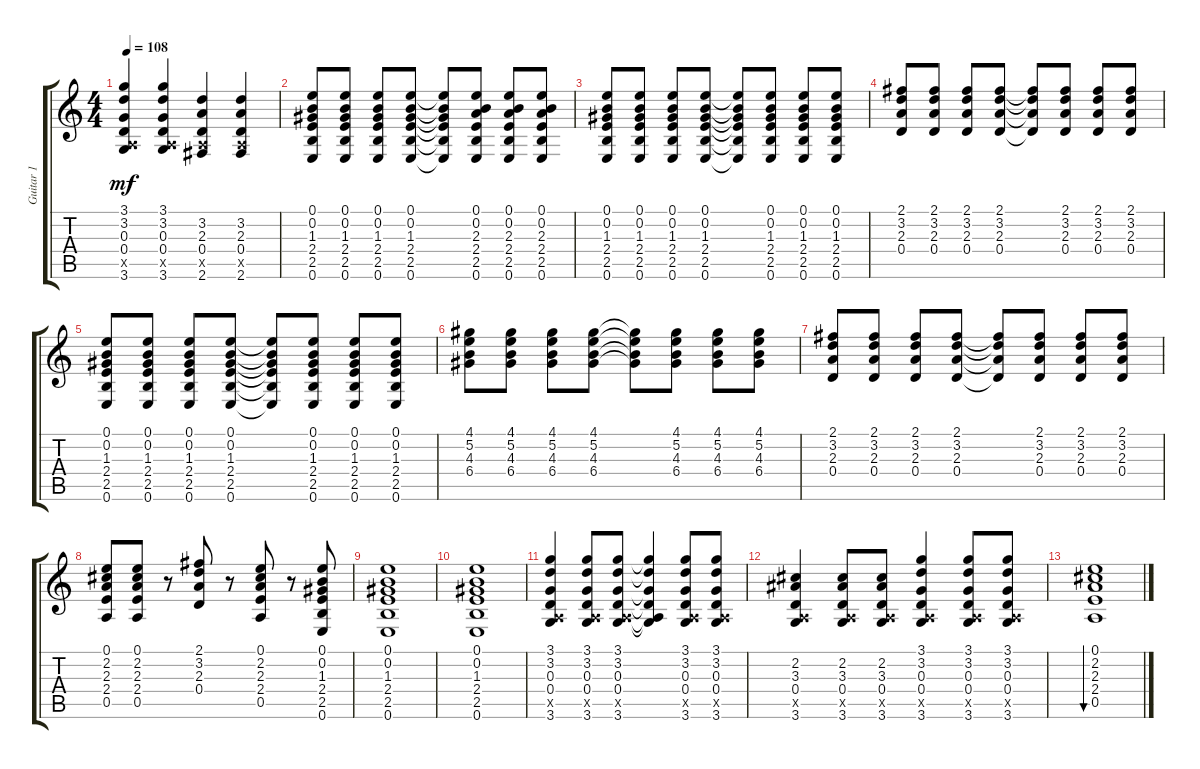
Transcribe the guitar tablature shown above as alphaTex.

\track ("Guitar 1" "Guitar 1") {instrument acousticguitarsteel}
\staff {score tabs}
\tuning (E4 B3 G3 D3 A2 E2) {hide}
\ts (4 4)
\tempo 108
\clef g2
\ks c
(3.1 3.2 0.3 0.4 0.5{x} 3.6).4{dy mf} (3.1 3.2 0.3 0.4 0.5{x} 3.6).4 (3.2 2.3 0.4 0.5{x} 2.6).4 (3.2 2.3 0.4 0.5{x} 2.6).4 |
(0.1 0.2 1.3 2.4 2.5 0.6).8 (0.1 0.2 1.3 2.4 2.5 0.6).8 (0.1 0.2 1.3 2.4 2.5 0.6).8 (0.1 0.2 1.3 2.4 2.5 0.6).8 (0.1{t} 0.2{t} 1.3{t} 2.4{t} 2.5{t} 0.6{t}).8 (0.1 0.2 2.3 2.4 2.5 0.6).8 (0.1 0.2 2.3 2.4 2.5 0.6).8 (0.1 0.2 2.3 2.4 2.5 0.6).8 |
(0.1 0.2 1.3 2.4 2.5 0.6).8 (0.1 0.2 1.3 2.4 2.5 0.6).8 (0.1 0.2 1.3 2.4 2.5 0.6).8 (0.1 0.2 1.3 2.4 2.5 0.6).8 (0.1{t} 0.2{t} 1.3{t} 2.4{t} 2.5{t} 0.6{t}).8 (0.1 0.2 1.3 2.4 2.5 0.6).8 (0.1 0.2 1.3 2.4 2.5 0.6).8 (0.1 0.2 1.3 2.4 2.5 0.6).8 |
(2.1 3.2 2.3 0.4).8 (2.1 3.2 2.3 0.4).8 (2.1 3.2 2.3 0.4).8 (2.1 3.2 2.3 0.4).8 (2.1{t} 3.2{t} 2.3{t} 0.4{t}).8 (2.1 3.2 2.3 0.4).8 (2.1 3.2 2.3 0.4).8 (2.1 3.2 2.3 0.4).8 |
(0.1 0.2 1.3 2.4 2.5 0.6).8 (0.1 0.2 1.3 2.4 2.5 0.6).8 (0.1 0.2 1.3 2.4 2.5 0.6).8 (0.1 0.2 1.3 2.4 2.5 0.6).8 (0.1{t} 0.2{t} 1.3{t} 2.4{t} 2.5{t} 0.6{t}).8 (0.1 0.2 1.3 2.4 2.5 0.6).8 (0.1 0.2 1.3 2.4 2.5 0.6).8 (0.1 0.2 1.3 2.4 2.5 0.6).8 |
(4.1 5.2 4.3 6.4).8 (4.1 5.2 4.3 6.4).8 (4.1 5.2 4.3 6.4).8 (4.1 5.2 4.3 6.4).8 (4.1{t} 5.2{t} 4.3{t} 6.4{t}).8 (4.1 5.2 4.3 6.4).8 (4.1 5.2 4.3 6.4).8 (4.1 5.2 4.3 6.4).8 |
(2.1 3.2 2.3 0.4).8 (2.1 3.2 2.3 0.4).8 (2.1 3.2 2.3 0.4).8 (2.1 3.2 2.3 0.4).8 (2.1{t} 3.2{t} 2.3{t} 0.4{t}).8 (2.1 3.2 2.3 0.4).8 (2.1 3.2 2.3 0.4).8 (2.1 3.2 2.3 0.4).8 |
(0.1 2.2 2.3 2.4 0.5).8 (0.1 2.2 2.3 2.4 0.5).8 r.8 (2.1 3.2 2.3 0.4).8 r.8 (0.1 2.2 2.3 2.4 0.5).8 r.8 (0.1 0.2 1.3 2.4 2.5 0.6).8 |
(0.1 0.2 1.3 2.4 2.5 0.6).1 |
(0.1 0.2 1.3 2.4 2.5 0.6).1 |
(3.1 3.2 0.3 0.4 0.5{x} 3.6).4 (3.1 3.2 0.3 0.4 0.5{x} 3.6).8 (3.1 3.2 0.3 0.4 0.5{x} 3.6).8 (3.1{t} 3.2{t} 0.3{t} 0.4{t} 0.5{t} 3.6{t}).4 (3.1 3.2 0.3 0.4 0.5{x} 3.6).8 (3.1 3.2 0.3 0.4 0.5{x} 3.6).8 |
(2.2 3.3 0.4 0.5{x} 3.6).4 (2.2 3.3 0.4 0.5{x} 3.6).8 (2.2 3.3 0.4 0.5{x} 3.6).8 (3.1 3.2 0.3 0.4 0.5{x} 3.6).4 (3.1 3.2 0.3 0.4 0.5{x} 3.6).8 (3.1 3.2 0.3 0.4 0.5{x} 3.6).8 |
(0.1 2.2 2.3 2.4 0.5).1{bu 60}
